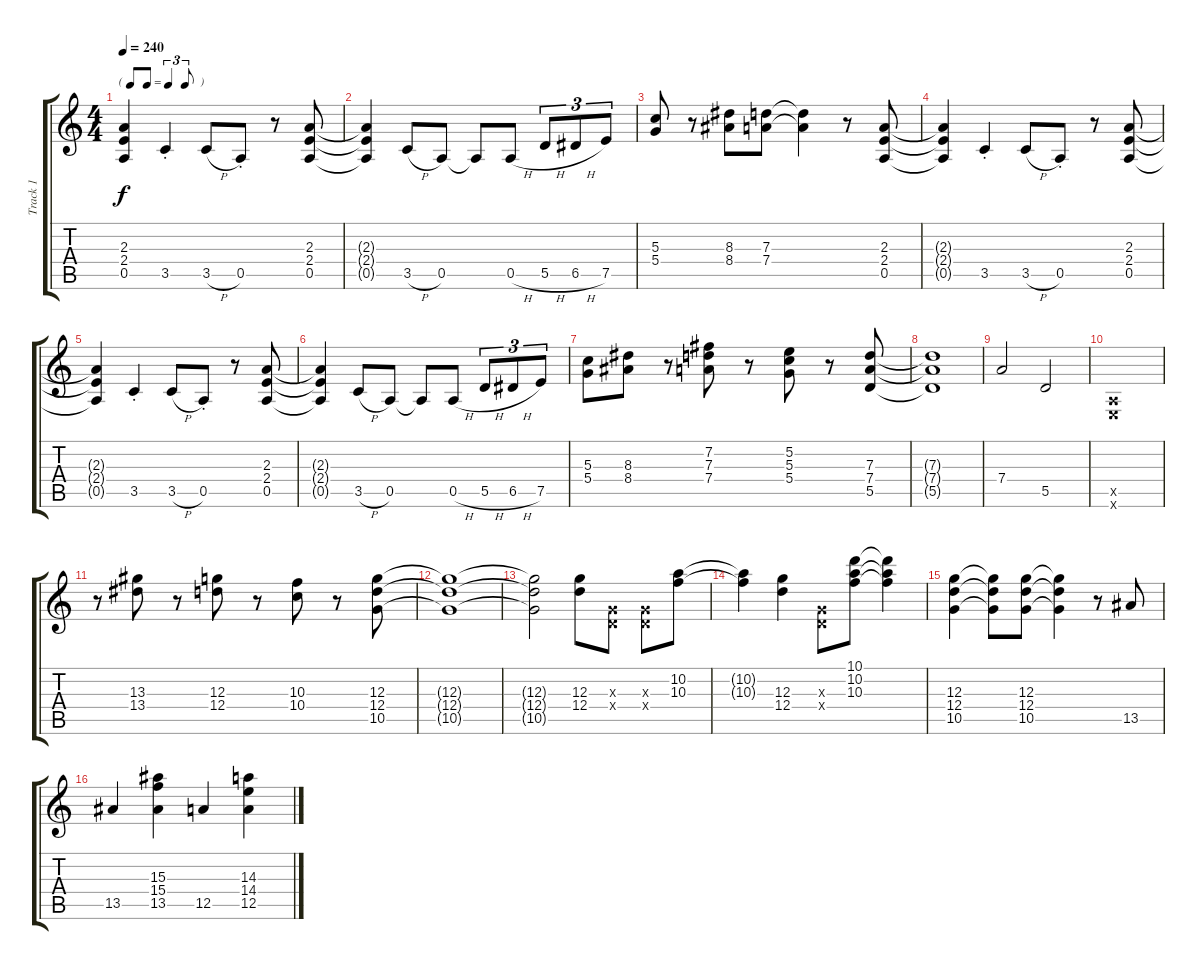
\track ("Track 1" "Track 1") {instrument distortionguitar}
\staff {score tabs}
\tuning (E4 B3 G3 D3 A2 E2) {hide}
\ts (4 4)
\tf triplet8th
\tempo 240
\clef g2
\ks c
(2.3{t} 2.4{t} 0.5{t}).4{dy f} 3.5{st}.4 3.5{h}.8 0.5{st}.8 r.8 (2.3 2.4 0.5).8 |
(2.3{t} 2.4{t} 0.5{t}).4 3.5{h}.8 0.5.8 0.5{t}.8 0.5{h}.8 5.5{h}.8{tu (3 2)} 6.5{h}.8{tu (3 2)} 7.5.8{tu (3 2)} |
(5.3 5.4).8 r.8 (8.3 8.4).8 (7.3 7.4).8 (7.3{t} 7.4{t}).4 r.8 (2.3 2.4 0.5).8 |
(2.3{t} 2.4{t} 0.5{t}).4 3.5{st}.4 3.5{h}.8 0.5{st}.8 r.8 (2.3 2.4 0.5).8 |
(2.3{t} 2.4{t} 0.5{t}).4 3.5{st}.4 3.5{h}.8 0.5{st}.8 r.8 (2.3 2.4 0.5).8 |
(2.3{t} 2.4{t} 0.5{t}).4 3.5{h}.8 0.5.8 0.5{t}.8 0.5{h}.8 5.5{h}.8{tu (3 2)} 6.5{h}.8{tu (3 2)} 7.5.8{tu (3 2)} |
(5.3 5.4).8 (8.3 8.4).8 r.8 (7.2 7.3 7.4).8 r.8 (5.2 5.3 5.4).8 r.8 (7.3 7.4 5.5).8 |
(7.3{t} 7.4{t} 5.5{t}).1 |
7.4.2 5.5.2 |
(0.5{x} 0.6{x}).1 |
r.8 (13.3 13.4).8 r.8 (12.3 12.4).8 r.8 (10.3 10.4).8 r.8 (12.3 12.4 10.5).8 |
(12.3{t} 12.4{t} 10.5{t}).1 |
(12.3{t} 12.4{t} 10.5{t}).2 (12.3 12.4).8 (0.3{x} 0.4{x}).8 (0.3{x} 0.4{x}).8 (10.2 10.3).8 |
(10.2{t} 10.3{t}).4 (12.3 12.4).4 (0.3{x} 0.4{x}).8 (10.1 10.2 10.3).8 (10.1{t} 10.2{t} 10.3{t}).4 |
(12.3 12.4 10.5).4 (12.3{t} 12.4{t} 10.5{t}).8 (12.3 12.4 10.5).8 (12.3{t} 12.4{t} 10.5{t}).4 r.8 13.5.8 |
13.5.4 (15.3 15.4 13.5).4 12.5.4 (14.3 14.4 12.5).4
